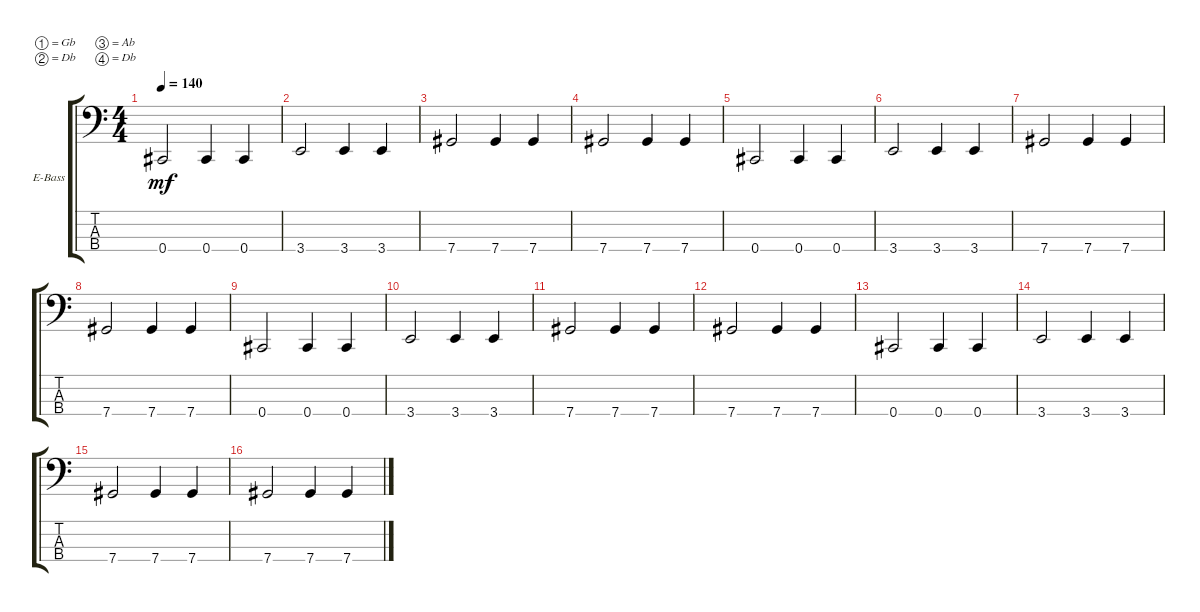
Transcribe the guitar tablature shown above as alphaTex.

\defaultSystemsLayout 4
\bracketExtendMode groupsimilarinstruments
\firstSystemTrackNameOrientation horizontal
\otherSystemsTrackNameOrientation horizontal
\track ("Electric Bass" "E-Bass") {instrument electricbassfinger}
\staff {score tabs}
\tuning (Gb2 Db2 Ab1 Db1)
\ts (4 4)
\tempo 140
\clef f4
\ks c
0.4.2{dy mf} 0.4.4 0.4.4 |
3.4.2 3.4.4 3.4.4 |
7.4.2 7.4.4 7.4.4 |
7.4.2 7.4.4 7.4.4 |
0.4.2 0.4.4 0.4.4 |
3.4.2 3.4.4 3.4.4 |
7.4.2 7.4.4 7.4.4 |
7.4.2 7.4.4 7.4.4 |
0.4.2 0.4.4 0.4.4 |
3.4.2 3.4.4 3.4.4 |
7.4.2 7.4.4 7.4.4 |
7.4.2 7.4.4 7.4.4 |
0.4.2 0.4.4 0.4.4 |
3.4.2 3.4.4 3.4.4 |
7.4.2 7.4.4 7.4.4 |
7.4.2 7.4.4 7.4.4
